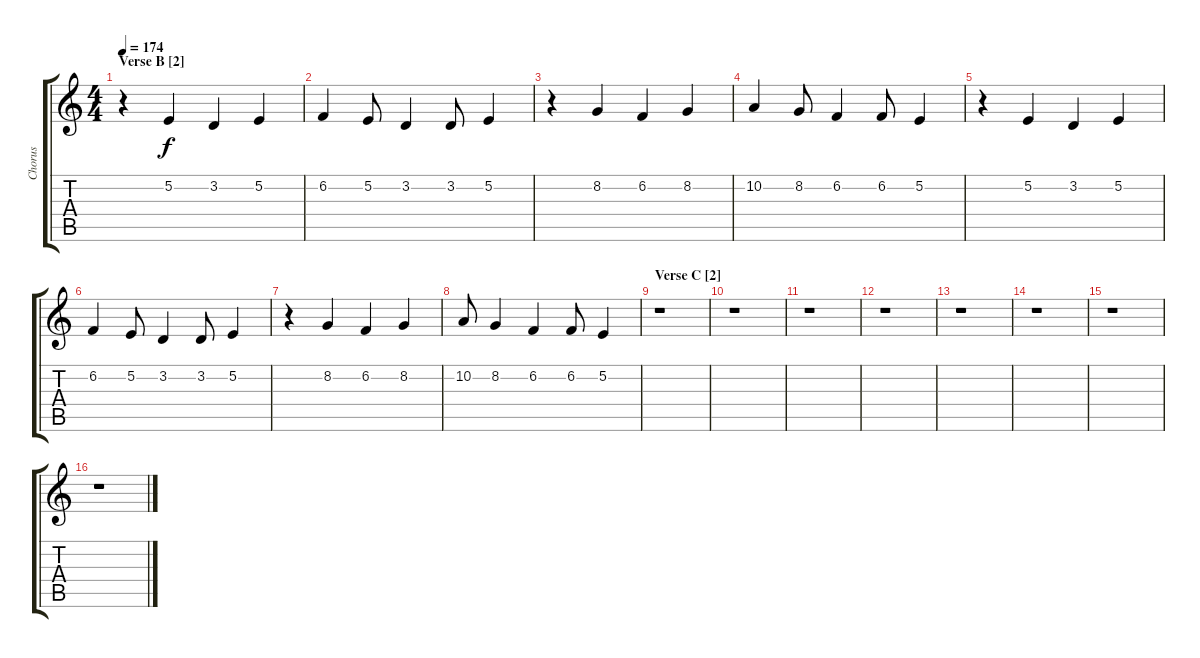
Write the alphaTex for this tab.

\track ("Chorus" "Chorus") {instrument trumpet}
\staff {score tabs}
\tuning (E4 B3 G3 D3 A2 E2) {hide}
\ts (4 4)
\section ("" "Verse B [2]")
\tempo 174
\clef g2
\ks c
r.4{dy f} 5.2.4 3.2.4 5.2.4 |
6.2.4 5.2.8 3.2.4 3.2.8 5.2.4 |
r.4 8.2.4 6.2.4 8.2.4 |
10.2.4 8.2.8 6.2.4 6.2.8 5.2.4 |
r.4 5.2.4 3.2.4 5.2.4 |
6.2.4 5.2.8 3.2.4 3.2.8 5.2.4 |
r.4 8.2.4 6.2.4 8.2.4 |
10.2.8 8.2.4 6.2.4 6.2.8 5.2.4 |
\section ("" "Verse C [2]")
r.1 |
r.1 |
r.1 |
r.1 |
r.1 |
r.1 |
r.1 |
r.1
